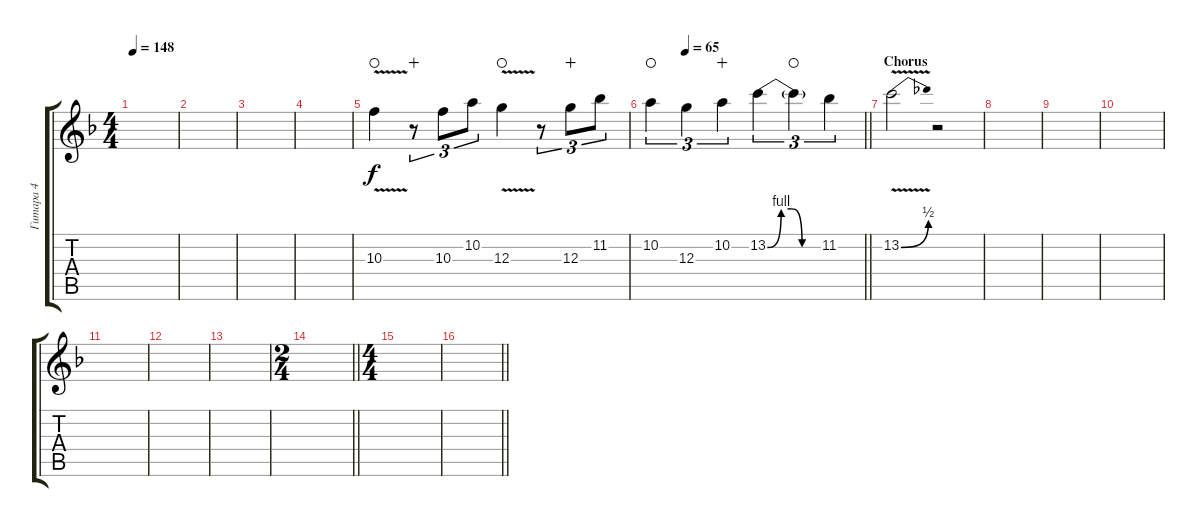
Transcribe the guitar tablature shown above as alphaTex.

\track ("Гитара 4" "Гитара 4") {instrument distortionguitar}
\staff {score tabs}
\tuning (E4 B3 G3 D3 A2 D2) {hide}
\ts (4 4)
\tempo 148
\clef g2
\ks dminor
|
|
|
|
10.3{v}.4{waho} r.8{tu (3 2) wahc} 10.3.8{tu (3 2)} 10.2.8{tu (3 2)} 12.3{v}.4{waho} r.8{tu (3 2)} 12.3.8{tu (3 2) wahc} 11.2.8{tu (3 2)} |
\tempo (65 0.16666666666666666)
\barLineRight lightlight
10.2.4{tu (3 2) waho} 12.3.4{tu (3 2)} 10.2.4{tu (3 2) wahc} 13.2{be (custom 0 0 15 4 26 4 38 0 60 0)}.4{tu (3 2)} 13.2{t}.4{tu (3 2) waho} 11.2.4{tu (3 2)} |
\section ("" "Chorus")
13.2{be (bend 0 0 60 2) v}.2 r.2 |
|
|
|
|
|
|
\ts (2 4)
\barLineRight lightlight
|
\ts (4 4)
|
\barLineRight lightlight
